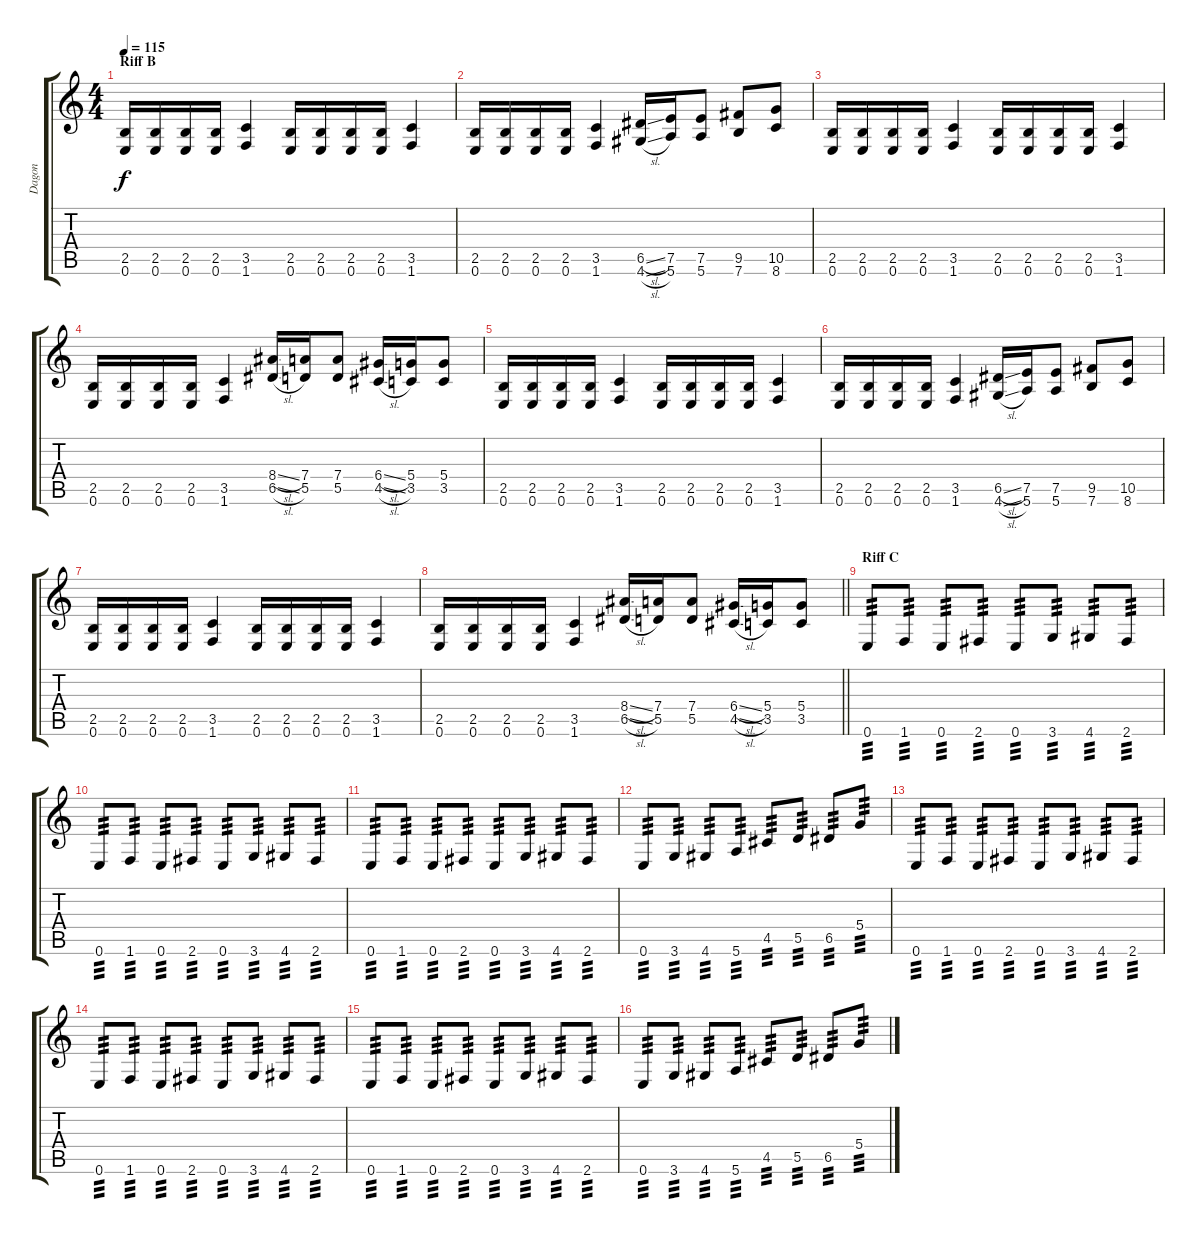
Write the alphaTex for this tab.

\track ("Dagon" "Dagon") {instrument distortionguitar}
\staff {score tabs}
\tuning (E4 B3 G3 D3 A2 E2) {hide}
\ts (4 4)
\section ("" "Riff B")
\tempo 115
\clef g2
\ks c
(2.5 0.6).16{dy f} (2.5 0.6).16 (2.5 0.6).16 (2.5 0.6).16 (3.5 1.6).4 (2.5 0.6).16 (2.5 0.6).16 (2.5 0.6).16 (2.5 0.6).16 (3.5 1.6).4 |
(2.5 0.6).16 (2.5 0.6).16 (2.5 0.6).16 (2.5 0.6).16 (3.5 1.6).4 (6.5{sl} 4.6{sl}).16 (7.5 5.6).16 (7.5 5.6).8 (9.5 7.6).8 (10.5 8.6).8 |
(2.5 0.6).16 (2.5 0.6).16 (2.5 0.6).16 (2.5 0.6).16 (3.5 1.6).4 (2.5 0.6).16 (2.5 0.6).16 (2.5 0.6).16 (2.5 0.6).16 (3.5 1.6).4 |
(2.5 0.6).16 (2.5 0.6).16 (2.5 0.6).16 (2.5 0.6).16 (3.5 1.6).4 (8.4{sl} 6.5{sl}).16 (7.4 5.5).16 (7.4 5.5).8 (6.4{sl} 4.5{sl}).16 (5.4 3.5).16 (5.4 3.5).8 |
(2.5 0.6).16 (2.5 0.6).16 (2.5 0.6).16 (2.5 0.6).16 (3.5 1.6).4 (2.5 0.6).16 (2.5 0.6).16 (2.5 0.6).16 (2.5 0.6).16 (3.5 1.6).4 |
(2.5 0.6).16 (2.5 0.6).16 (2.5 0.6).16 (2.5 0.6).16 (3.5 1.6).4 (6.5{sl} 4.6{sl}).16 (7.5 5.6).16 (7.5 5.6).8 (9.5 7.6).8 (10.5 8.6).8 |
(2.5 0.6).16 (2.5 0.6).16 (2.5 0.6).16 (2.5 0.6).16 (3.5 1.6).4 (2.5 0.6).16 (2.5 0.6).16 (2.5 0.6).16 (2.5 0.6).16 (3.5 1.6).4 |
\barLineRight lightlight
(2.5 0.6).16 (2.5 0.6).16 (2.5 0.6).16 (2.5 0.6).16 (3.5 1.6).4 (8.4{sl} 6.5{sl}).16 (7.4 5.5).16 (7.4 5.5).8 (6.4{sl} 4.5{sl}).16 (5.4 3.5).16 (5.4 3.5).8 |
\section ("" "Riff C")
0.6.8{tp 3} 1.6.8{tp 3} 0.6.8{tp 3} 2.6.8{tp 3} 0.6.8{tp 3} 3.6.8{tp 3} 4.6.8{tp 3} 2.6.8{tp 3} |
0.6.8{tp 3} 1.6.8{tp 3} 0.6.8{tp 3} 2.6.8{tp 3} 0.6.8{tp 3} 3.6.8{tp 3} 4.6.8{tp 3} 2.6.8{tp 3} |
0.6.8{tp 3} 1.6.8{tp 3} 0.6.8{tp 3} 2.6.8{tp 3} 0.6.8{tp 3} 3.6.8{tp 3} 4.6.8{tp 3} 2.6.8{tp 3} |
0.6.8{tp 3} 3.6.8{tp 3} 4.6.8{tp 3} 5.6.8{tp 3} 4.5.8{tp 3} 5.5.8{tp 3} 6.5.8{tp 3} 5.4.8{tp 3} |
0.6.8{tp 3} 1.6.8{tp 3} 0.6.8{tp 3} 2.6.8{tp 3} 0.6.8{tp 3} 3.6.8{tp 3} 4.6.8{tp 3} 2.6.8{tp 3} |
0.6.8{tp 3} 1.6.8{tp 3} 0.6.8{tp 3} 2.6.8{tp 3} 0.6.8{tp 3} 3.6.8{tp 3} 4.6.8{tp 3} 2.6.8{tp 3} |
0.6.8{tp 3} 1.6.8{tp 3} 0.6.8{tp 3} 2.6.8{tp 3} 0.6.8{tp 3} 3.6.8{tp 3} 4.6.8{tp 3} 2.6.8{tp 3} |
0.6.8{tp 3} 3.6.8{tp 3} 4.6.8{tp 3} 5.6.8{tp 3} 4.5.8{tp 3} 5.5.8{tp 3} 6.5.8{tp 3} 5.4.8{tp 3}
